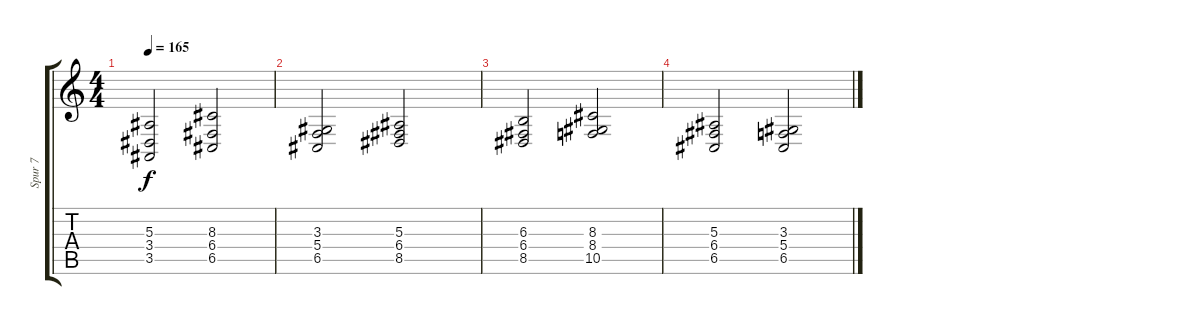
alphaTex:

\track ("Spur 7" "Spur 7") {instrument choiraahs}
\staff {score tabs}
\tuning (D4 A3 F3 C3 G2 D2) {hide}
\ts (4 4)
\tempo 165
\clef g2
\ks c
(5.3 3.4 3.5).2{dy f} (8.3 6.4 6.5).2 |
(3.3 5.4 6.5).2 (5.3 6.4 8.5).2 |
(6.3 6.4 8.5).2 (8.3 8.4 10.5).2 |
(5.3 6.4 6.5).2 (3.3 5.4 6.5).2
